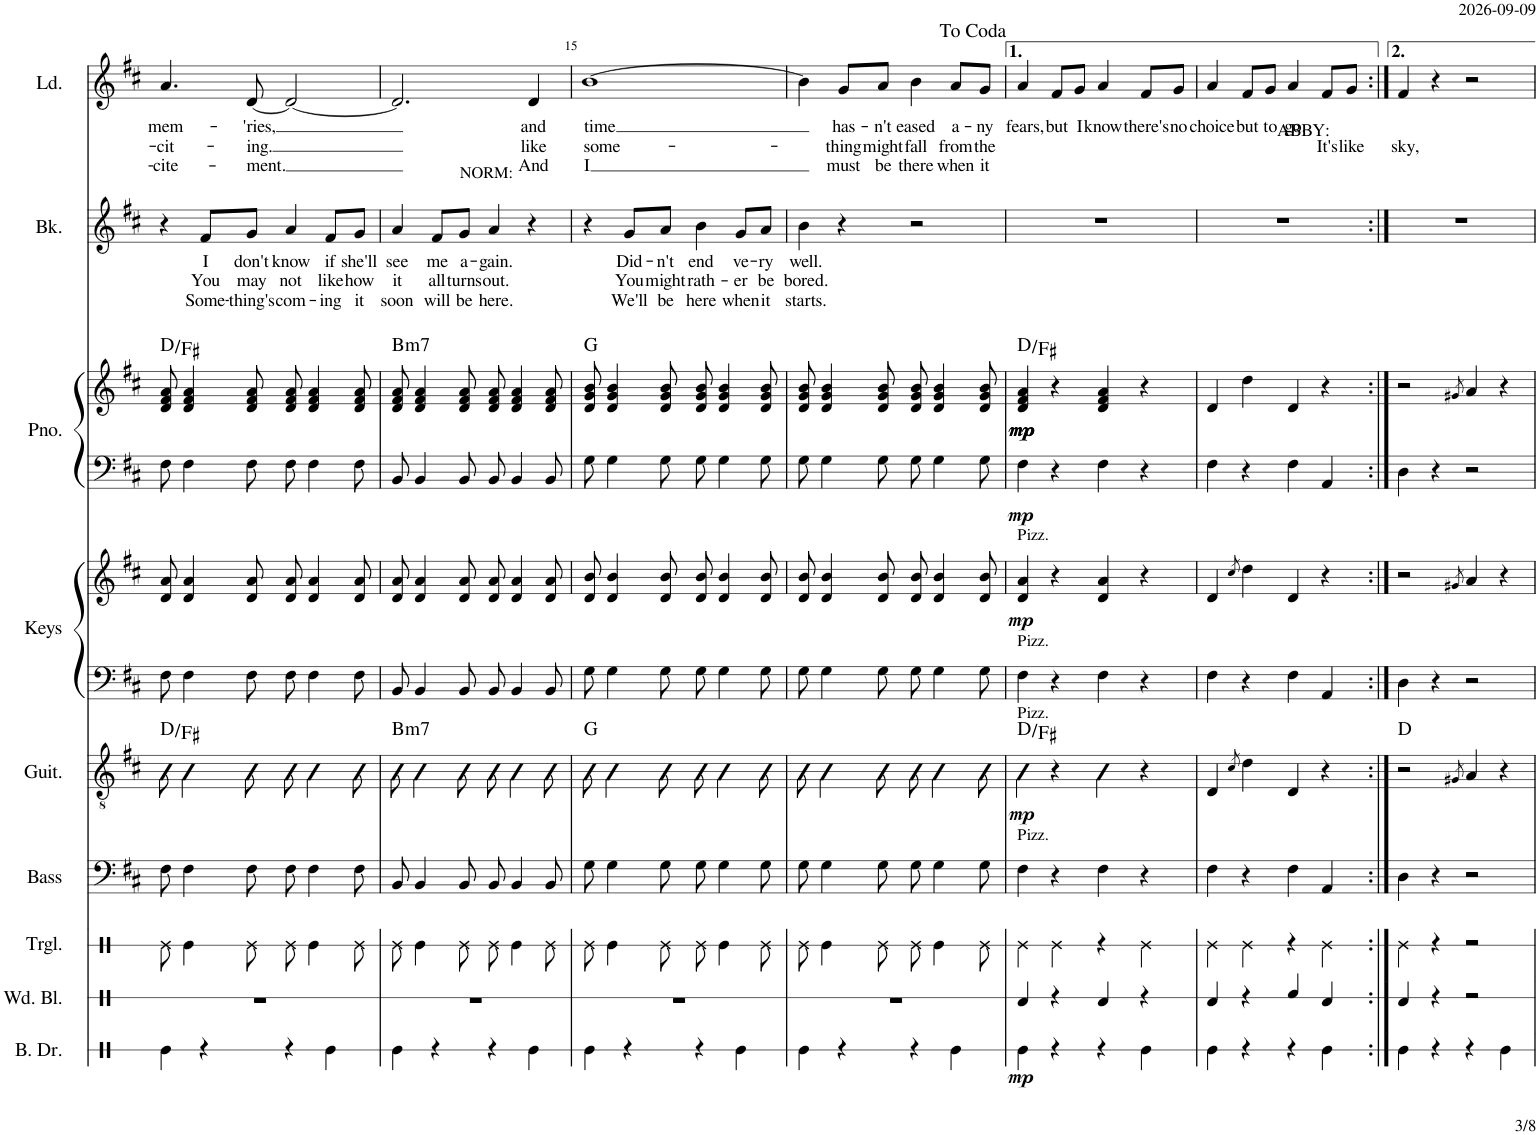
**kern	**kern	**dynam	**harte	**kern	**kern	**dynam	**kern	**kern	**dynam	**harte	**kern	**text	**text	**text	**kern	**text	**text	**text
*part6	*part5	*part5	*part5	*part4	*part4	*part4	*part3	*part3	*part3	*part3	*part2	*part2	*part2	*part2	*part1	*part1	*part1	*part1
*staff8	*staff7	*staff7	*	*staff6	*staff5	*staff5/6	*staff4	*staff3	*staff3/4	*	*staff2	*staff2	*staff2	*staff2	*staff1	*staff1	*staff1	*staff1
*I"Bass	*I"Guitar	*	*	*I"Keyboards	*	*	*I"Piano	*	*	*	*I"Back Vocal	*	*	*	*I"Lead Vocal	*	*	*
*I'Bass	*I'Guit.	*	*	*I'Keys	*	*	*I'Pno.	*	*	*	*I'Bk.	*	*	*	*I'Ld.	*	*	*
!!LO:PB:g=z
*clefF4	*clefGv2	*	*	*clefF4	*clefG2	*	*clefF4	*clefG2	*	*	*clefG2	*	*	*	*clefG2	*	*	*
*Trd7c12	*	*	*	*	*	*	*	*	*	*	*	*	*	*	*	*	*	*
*k[f#c#]	*k[f#c#]	*	*	*k[f#c#]	*k[f#c#]	*	*k[f#c#]	*k[f#c#]	*	*	*k[f#c#]	*	*	*	*k[f#c#]	*	*	*
*M4/4	*M4/4	*	*	*M4/4	*M4/4	*	*M4/4	*M4/4	*	*	*M4/4	*	*	*	*M4/4	*	*	*
=13	=13	=13	=13	=13	=13	=13	=13	=13	=13	=13	=13	=13	=13	=13	=13	=13	=13	=13
!	!	!	!	!	!	!	!	!	!	!	!	!	!	!	!	!LO:LY:b	!LO:LY:b	!LO:LY:b
8F#\	8D\ 8A\	.	D:maj/3	8F#\	8d/ 8a/	.	8F#\	8d/ 8f#/ 8a/	.	D:maj/3	4r	.	.	.	4.a/	mem-	-cit-	-cite-
4F#\	4D\ 4A\	.	.	4F#\	4d/ 4a/	.	4F#\	4d/ 4f#/ 4a/	.	.	.	.	.	.	.	.	.	.
!	!	!	!	!	!	!	!	!	!	!	!	!LO:LY:b	!LO:LY:b	!LO:LY:b	!	!	!	!
.	.	.	.	.	.	.	.	.	.	.	8f#/L	I	You	Some-	.	.	.	.
!	!	!	!	!	!	!	!	!	!	!	!	!LO:LY:b	!LO:LY:b	!LO:LY:b	!	!LO:LY:b	!LO:LY:b	!LO:LY:b
8F#\	8D\ 8A\	.	.	8F#\	8d/ 8a/	.	8F#\	8d/ 8f#/ 8a/	.	.	8g/J	don't	may	-thing's	[8d/	-'ries,	-ing.	-ment.
!	!	!	!	!	!	!	!	!	!	!	!	!LO:LY:b	!LO:LY:b	!LO:LY:b	!	!	!	!
8F#\	8D\ 8A\	.	.	8F#\	8d/ 8a/	.	8F#\	8d/ 8f#/ 8a/	.	.	4a/	know	not	com-	2d/_	.	.	.
4F#\	4D\ 4A\	.	.	4F#\	4d/ 4a/	.	4F#\	4d/ 4f#/ 4a/	.	.	.	.	.	.	.	.	.	.
!	!	!	!	!	!	!	!	!	!	!	!	!LO:LY:b	!LO:LY:b	!LO:LY:b	!	!	!	!
.	.	.	.	.	.	.	.	.	.	.	8f#/L	if	like	-ing	.	.	.	.
!	!	!	!	!	!	!	!	!	!	!	!	!LO:LY:b	!LO:LY:b	!LO:LY:b	!	!	!	!
8F#\	8D\ 8A\	.	.	8F#\	8d/ 8a/	.	8F#\	8d/ 8f#/ 8a/	.	.	8g/J	she'll	how	it	.	.	.	.
=14	=14	=14	=14	=14	=14	=14	=14	=14	=14	=14	=14	=14	=14	=14	=14	=14	=14	=14
!	!	!	!LO:H:kt=m7	!	!	!	!	!	!	!LO:H:kt=m7	!	!LO:LY:b	!LO:LY:b	!LO:LY:b	!	!	!	!
8BB/	8D\ 8A\	.	B:min7	8BB/	8d/ 8a/	.	8BB/	8d/ 8f#/ 8a/	.	B:min7	4a/	see	it	soon	2.d/]	.	.	.
4BB/	4D\ 4A\	.	.	4BB/	4d/ 4a/	.	4BB/	4d/ 4f#/ 4a/	.	.	.	.	.	.	.	.	.	.
!	!	!	!	!	!	!	!	!	!	!	!	!LO:LY:b	!LO:LY:b	!LO:LY:b	!	!	!	!
.	.	.	.	.	.	.	.	.	.	.	8f#/L	me	all	will	.	.	.	.
!	!	!	!	!	!	!	!	!	!	!	!	!LO:LY:b	!LO:LY:b	!LO:LY:b	!	!	!	!
8BB/	8D\ 8A\	.	.	8BB/	8d/ 8a/	.	8BB/	8d/ 8f#/ 8a/	.	.	8g/J	a-	turns	be	.	.	.	.
!	!	!	!	!	!	!	!	!	!	!	!	!LO:LY:b	!LO:LY:b	!LO:LY:b	!	!	!	!
8BB/	8D\ 8A\	.	.	8BB/	8d/ 8a/	.	8BB/	8d/ 8f#/ 8a/	.	.	4a/	-gain.	out.	here.	.	.	.	.
4BB/	4D\ 4A\	.	.	4BB/	4d/ 4a/	.	4BB/	4d/ 4f#/ 4a/	.	.	.	.	.	.	.	.	.	.
!	!	!	!	!	!	!	!	!	!	!	!	!	!	!	!LO:TX:b:t=NORM&colon;	!	!	!
!	!	!	!	!	!	!	!	!	!	!	!	!	!	!	!	!LO:LY:b	!LO:LY:b	!LO:LY:b
.	.	.	.	.	.	.	.	.	.	.	4r	.	.	.	4d/	and	like	And
8BB/	8D\ 8A\	.	.	8BB/	8d/ 8a/	.	8BB/	8d/ 8f#/ 8a/	.	.	.	.	.	.	.	.	.	.
=15	=15	=15	=15	=15	=15	=15	=15	=15	=15	=15	=15	=15	=15	=15	=15	=15	=15	=15
!	!	!	!	!	!	!	!	!	!	!	!	!	!	!	!	!LO:LY:b	!LO:LY:b	!LO:LY:b
8G\	8D\ 8B\	.	G:maj	8G\	8d/ 8b/	.	8G\	8d/ 8g/ 8b/	.	G:maj	4r	.	.	.	[1b	time	some-	I
4G\	4D\ 4B\	.	.	4G\	4d/ 4b/	.	4G\	4d/ 4g/ 4b/	.	.	.	.	.	.	.	.	.	.
!	!	!	!	!	!	!	!	!	!	!	!	!LO:LY:b	!LO:LY:b	!LO:LY:b	!	!	!	!
.	.	.	.	.	.	.	.	.	.	.	8g/L	Did-	You	We'll	.	.	.	.
!	!	!	!	!	!	!	!	!	!	!	!	!LO:LY:b	!LO:LY:b	!LO:LY:b	!	!	!	!
8G\	8D\ 8B\	.	.	8G\	8d/ 8b/	.	8G\	8d/ 8g/ 8b/	.	.	8a/J	-n't	might	be	.	.	.	.
!	!	!	!	!	!	!	!	!	!	!	!	!LO:LY:b	!LO:LY:b	!LO:LY:b	!	!	!	!
8G\	8D\ 8B\	.	.	8G\	8d/ 8b/	.	8G\	8d/ 8g/ 8b/	.	.	4b\	end	rath-	here	.	.	.	.
4G\	4D\ 4B\	.	.	4G\	4d/ 4b/	.	4G\	4d/ 4g/ 4b/	.	.	.	.	.	.	.	.	.	.
!	!	!	!	!	!	!	!	!	!	!	!	!LO:LY:b	!LO:LY:b	!LO:LY:b	!	!	!	!
.	.	.	.	.	.	.	.	.	.	.	8g/L	ve-	-er	when	.	.	.	.
!	!	!	!	!	!	!	!	!	!	!	!	!LO:LY:b	!LO:LY:b	!LO:LY:b	!	!	!	!
8G\	8D\ 8B\	.	.	8G\	8d/ 8b/	.	8G\	8d/ 8g/ 8b/	.	.	8a/J	-ry	be	it	.	.	.	.
=16	=16	=16	=16	=16	=16	=16	=16	=16	=16	=16	=16	=16	=16	=16	=16	=16	=16	=16
!	!	!	!	!	!	!	!	!	!	!	!	!LO:LY:b	!LO:LY:b	!LO:LY:b	!	!	!	!
8G\	8D\ 8B\	.	.	8G\	8d/ 8b/	.	8G\	8d/ 8g/ 8b/	.	.	4b\	well.	bored.	starts.	4b\]	.	.	.
4G\	4D\ 4B\	.	.	4G\	4d/ 4b/	.	4G\	4d/ 4g/ 4b/	.	.	.	.	.	.	.	.	.	.
!	!	!	!	!	!	!	!	!	!	!	!	!	!	!	!	!LO:LY:b	!LO:LY:b	!LO:LY:b
.	.	.	.	.	.	.	.	.	.	.	4r	.	.	.	8g/L	has-	-thing	must
!	!	!	!	!	!	!	!	!	!	!	!	!	!	!	!	!LO:LY:b	!LO:LY:b	!LO:LY:b
8G\	8D\ 8B\	.	.	8G\	8d/ 8b/	.	8G\	8d/ 8g/ 8b/	.	.	.	.	.	.	8a/J	-n't	might	be
!	!	!	!	!	!	!	!	!	!	!	!	!	!	!	!	!LO:LY:b	!LO:LY:b	!LO:LY:b
8G\	8D\ 8B\	.	.	8G\	8d/ 8b/	.	8G\	8d/ 8g/ 8b/	.	.	2r	.	.	.	4b\	eased	fall	there
4G\	4D\ 4B\	.	.	4G\	4d/ 4b/	.	4G\	4d/ 4g/ 4b/	.	.	.	.	.	.	.	.	.	.
!	!	!	!	!	!	!	!	!	!	!	!	!	!	!	!	!LO:LY:b	!LO:LY:b	!LO:LY:b
.	.	.	.	.	.	.	.	.	.	.	.	.	.	.	8a/L	a-	from	when
!	!	!	!	!	!	!	!	!	!	!	!	!	!	!	!	!LO:LY:b	!LO:LY:b	!LO:LY:b
8G\	8D\ 8B\	.	.	8G\	8d/ 8b/	.	8G\	8d/ 8g/ 8b/	.	.	.	.	.	.	8g/J	-ny	the	it
=17	=17	=17	=17	=17	=17	=17	=17	=17	=17	=17	=17	=17	=17	=17	=17	=17	=17	=17
!	!	!	!	!	!LO:TX:a:t=Pizz.	!	!	!	!	!	!	!	!	!	!	!	!	!
!	!	!	!	!LO:TX:a:t=Pizz.	!	!	!	!	!	!	!	!	!	!	!	!	!	!
!	!LO:TX:a:t=Pizz.	!	!	!	!	!	!	!	!	!	!	!	!	!	!	!	!	!
!LO:TX:a:t=Pizz.	!	!	!	!	!	!	!	!	!	!	!	!	!	!	!	!	!	!
!	!	!LO:DY:b	!	!	!	!LO:DY:b	!	!	!LO:DY:b=2	!	!	!	!	!	!	!LO:LY:b	!	!
!	!	!	!	!	!	!	!	!	!LO:DY:n=1:b	!	!	!	!	!	!	!	!	!
!	!	!	!	!	!	!	!	!	!LO:DY:n=2:b	!	!	!	!	!	!	!	!	!
!	!	!	!	!	!	!	!	!	!LO:DY:n=3:b	!	!	!	!	!	!	!	!	!
4F#\	4D\ 4A\	mp	D:maj/3	4F#\	4d/ 4a/	mp	4F#\	4d/ 4f#/ 4a/	mp mp mp mp	D:maj/3	1r	.	.	.	4a/	fears,	.	.
!	!	!	!	!	!	!	!	!	!	!	!	!	!	!	!	!LO:LY:b	!	!
4r	4r	.	.	4r	4r	.	4r	4r	.	.	.	.	.	.	8f#/L	but	.	.
!	!	!	!	!	!	!	!	!	!	!	!	!	!	!	!	!LO:LY:b	!	!
.	.	.	.	.	.	.	.	.	.	.	.	.	.	.	8g/J	I	.	.
!	!	!	!	!	!	!	!	!	!	!	!	!	!	!	!	!LO:LY:b	!	!
4F#\	4D\ 4A\	.	.	4F#\	4d/ 4a/	.	4F#\	4d/ 4f#/ 4a/	.	.	.	.	.	.	4a/	know	.	.
!	!	!	!	!	!	!	!	!	!	!	!	!	!	!	!	!LO:LY:b	!	!
4r	4r	.	.	4r	4r	.	4r	4r	.	.	.	.	.	.	8f#/L	there's	.	.
!	!	!	!	!	!	!	!	!	!	!	!	!	!	!	!	!LO:LY:b	!	!
.	.	.	.	.	.	.	.	.	.	.	.	.	.	.	8g/J	no	.	.
=18	=18	=18	=18	=18	=18	=18	=18	=18	=18	=18	=18	=18	=18	=18	=18	=18	=18	=18
!	!	!	!	!	!	!	!	!	!	!	!	!	!	!	!	!LO:LY:b	!	!
4F#\	4D/	.	.	4F#\	4d/	.	4F#\	4d/	.	.	1r	.	.	.	4a/	choice	.	.
.	8qc#/	.	.	.	8qcc#/	.	.	.	.	.	.	.	.	.	.	.	.	.
!	!	!	!	!	!	!	!	!	!	!	!	!	!	!	!	!LO:LY:b	!	!
4r	4d\	.	.	4r	4dd\	.	4r	4dd\	.	.	.	.	.	.	8f#/L	but	.	.
!	!	!	!	!	!	!	!	!	!	!	!	!	!	!	!	!LO:LY:b	!	!
.	.	.	.	.	.	.	.	.	.	.	.	.	.	.	8g/J	to	.	.
!	!	!	!	!	!	!	!	!	!	!	!	!	!	!	!	!LO:LY:b	!LO:LY:b	!
4F#\	4D/	.	.	4F#\	4d/	.	4F#\	4d/	.	.	.	.	.	.	4a/	go.	ABBY:	.
!	!	!	!	!	!	!	!	!	!	!	!	!	!	!	!	!	!LO:LY:b	!
4AA/	4r	.	.	4AA/	4r	.	4AA/	4r	.	.	.	.	.	.	8f#/L	.	It's	.
!	!	!	!	!	!	!	!	!	!	!	!	!	!	!	!	!	!LO:LY:b	!
.	.	.	.	.	.	.	.	.	.	.	.	.	.	.	8g/J	.	like	.
=19:|!	=19:|!	=19:|!	=19:|!	=19:|!	=19:|!	=19:|!	=19:|!	=19:|!	=19:|!	=19:|!	=19:|!	=19:|!	=19:|!	=19:|!	=19:|!	=19:|!	=19:|!	=19:|!
!	!	!	!	!	!	!	!	!	!	!	!	!	!	!	!	!	!LO:LY:b	!
4D\	2r	.	D:maj	4D\	2r	.	4D\	2r	.	.	1r	.	.	.	4f#/	.	sky,	.
4r	.	.	.	4r	.	.	4r	.	.	.	.	.	.	.	4r	.	.	.
.	8qG#X/	.	.	.	8qg#X/	.	.	8qg#X/	.	.	.	.	.	.	.	.	.	.
2r	4A/	.	.	2r	4a/	.	2r	4a/	.	.	.	.	.	.	2r	.	.	.
.	4r	.	.	.	4r	.	.	4r	.	.	.	.	.	.	.	.	.	.
=	=	=	=	=	=	=	=	=	=	=	=	=	=	=	=	=	=	=
*-	*-	*-	*-	*-	*-	*-	*-	*-	*-	*-	*-	*-	*-	*-	*-	*-	*-	*-
